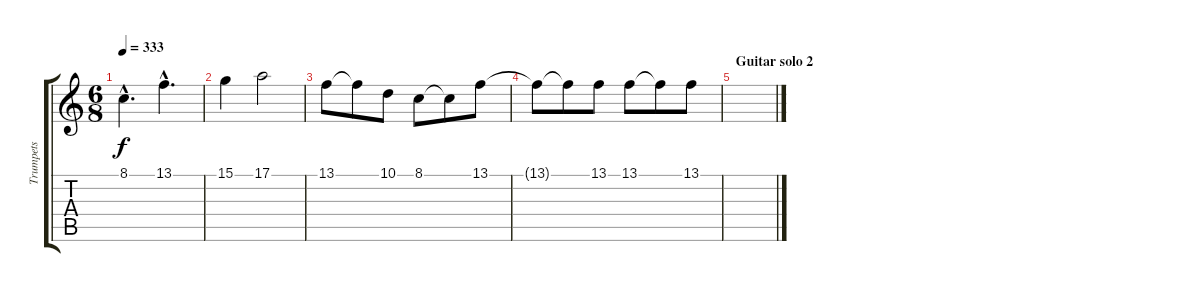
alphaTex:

\track ("Trumpets" "Trumpets") {instrument trumpet}
\staff {score tabs}
\tuning (E4 B3 G3 D3 A2 E2) {hide}
\ts (6 8)
\tempo 333
\clef g2
\ks c
8.1{hac}.4{d dy f} 13.1{hac}.4{d} |
15.1.4 17.1.2 |
13.1.8 13.1{t}.8 10.1.8 8.1.8 8.1{t}.8 13.1.8 |
13.1{t}.8 13.1{t}.8 13.1.8 13.1.8 13.1{t}.8 13.1.8 |
\section ("" "Guitar solo 2")
